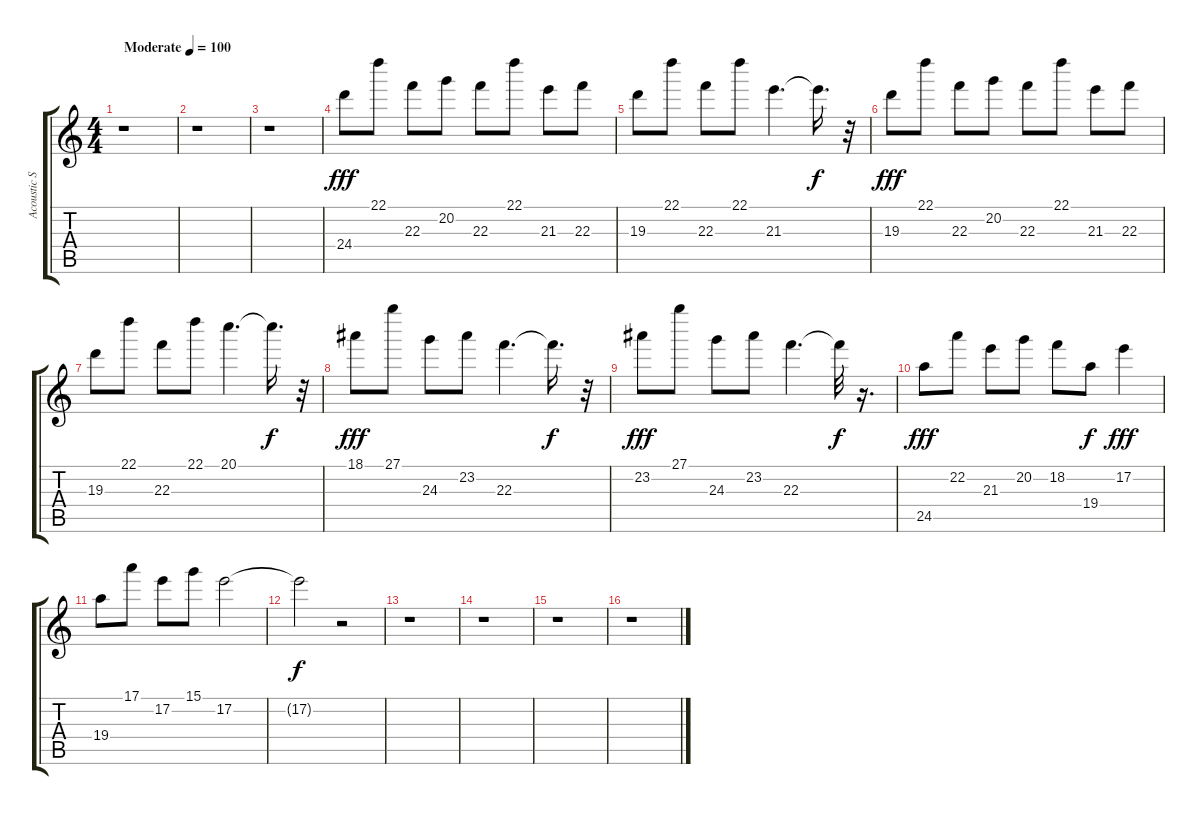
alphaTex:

\track ("Acoustic Steel (dbl)" "Acoustic S") {instrument acousticguitarsteel}
\staff {score tabs}
\tuning (E4 B3 G3 D3 A2 E2) {hide}
\ts (4 4)
\tempo (100 "Moderate")
\clef g2
\ks c
r.1{dy fff instrument acousticguitarsteel} |
r.1 |
r.1 |
24.4.8 22.1.8 22.3.8 20.2.8 22.3.8 22.1.8 21.3.8 22.3.8 |
19.3.8 22.1.8 22.3.8 22.1.8 21.3.4{d} 21.3{t}.16{d dy f} r.32 |
19.3.8{dy fff} 22.1.8 22.3.8 20.2.8 22.3.8 22.1.8 21.3.8 22.3.8 |
19.3.8 22.1.8 22.3.8 22.1.8 20.1.4{d} 20.1{t}.16{d dy f} r.32 |
18.1.8{dy fff} 27.1.8 24.3.8 23.2.8 22.3.4{d} 22.3{t}.16{d dy f} r.32 |
23.2.8{dy fff} 27.1.8 24.3.8 23.2.8 22.3.4{d} 22.3{t}.32{dy f} r.16{d} |
24.5.8{dy fff} 22.2.8 21.3.8 20.2.8 18.2.8 19.4.8{dy f} 17.2.4{dy fff} |
19.4.8 17.1.8 17.2.8 15.1.8 17.2.2 |
17.2{t}.2{dy f} r.2 |
r.1 |
r.1 |
r.1 |
r.1
